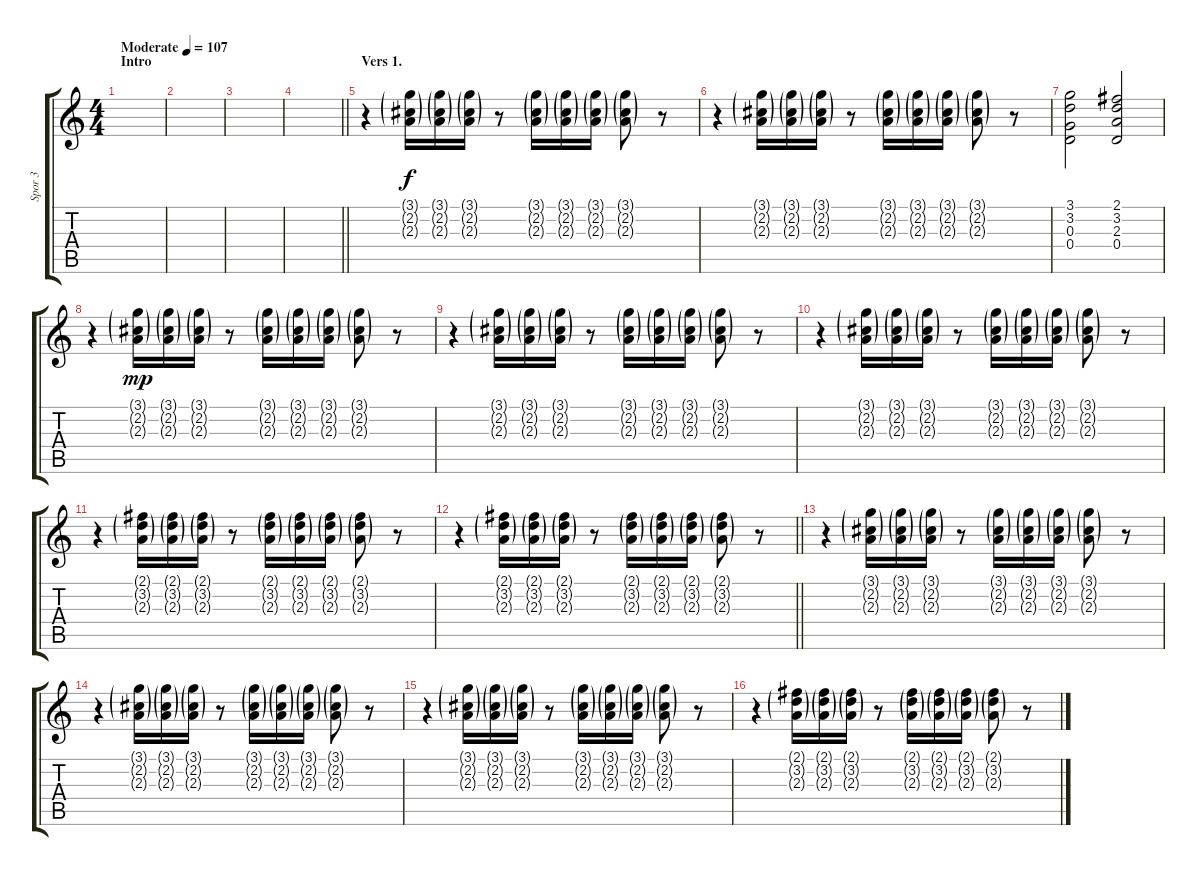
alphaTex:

\track ("Spor 3" "Spor 3") {instrument electricguitarclean}
\staff {score tabs}
\tuning (E4 B3 G3 D3 A2 E2) {hide}
\ts (4 4)
\section ("" "Intro")
\tempo (107 "Moderate")
\clef g2
\ks c
|
|
|
\barLineRight lightlight
|
\section ("" "Vers 1.")
r.4 (3.1{g} 2.2{g} 2.3{g}).16 (3.1{g} 2.2{g} 2.3{g}).16 (3.1{g} 2.2{g} 2.3{g}).16 r.8 (3.1{g} 2.2{g} 2.3{g}).16 (3.1{g} 2.2{g} 2.3{g}).16 (3.1{g} 2.2{g} 2.3{g}).16 (3.1{g} 2.2{g} 2.3{g}).8 r.8 |
r.4 (3.1{g} 2.2{g} 2.3{g}).16 (3.1{g} 2.2{g} 2.3{g}).16 (3.1{g} 2.2{g} 2.3{g}).16 r.8 (3.1{g} 2.2{g} 2.3{g}).16 (3.1{g} 2.2{g} 2.3{g}).16 (3.1{g} 2.2{g} 2.3{g}).16 (3.1{g} 2.2{g} 2.3{g}).8 r.8 |
(3.1 3.2 0.3 0.4).2{dy f} (2.1 3.2 2.3 0.4).2 |
r.4 (3.1{g} 2.2{g} 2.3{g}).16{dy mp} (3.1{g} 2.2{g} 2.3{g}).16 (3.1{g} 2.2{g} 2.3{g}).16 r.8 (3.1{g} 2.2{g} 2.3{g}).16 (3.1{g} 2.2{g} 2.3{g}).16 (3.1{g} 2.2{g} 2.3{g}).16 (3.1{g} 2.2{g} 2.3{g}).8 r.8 |
r.4 (3.1{g} 2.2{g} 2.3{g}).16 (3.1{g} 2.2{g} 2.3{g}).16 (3.1{g} 2.2{g} 2.3{g}).16 r.8 (3.1{g} 2.2{g} 2.3{g}).16 (3.1{g} 2.2{g} 2.3{g}).16 (3.1{g} 2.2{g} 2.3{g}).16 (3.1{g} 2.2{g} 2.3{g}).8 r.8 |
r.4 (3.1{g} 2.2{g} 2.3{g}).16 (3.1{g} 2.2{g} 2.3{g}).16 (3.1{g} 2.2{g} 2.3{g}).16 r.8 (3.1{g} 2.2{g} 2.3{g}).16 (3.1{g} 2.2{g} 2.3{g}).16 (3.1{g} 2.2{g} 2.3{g}).16 (3.1{g} 2.2{g} 2.3{g}).8 r.8 |
r.4 (2.1{g} 3.2{g} 2.3{g}).16 (2.1{g} 3.2{g} 2.3{g}).16 (2.1{g} 3.2{g} 2.3{g}).16 r.8 (2.1{g} 3.2{g} 2.3{g}).16 (2.1{g} 3.2{g} 2.3{g}).16 (2.1{g} 3.2{g} 2.3{g}).16 (2.1{g} 3.2{g} 2.3{g}).8 r.8 |
\barLineRight lightlight
r.4 (2.1{g} 3.2{g} 2.3{g}).16 (2.1{g} 3.2{g} 2.3{g}).16 (2.1{g} 3.2{g} 2.3{g}).16 r.8 (2.1{g} 3.2{g} 2.3{g}).16 (2.1{g} 3.2{g} 2.3{g}).16 (2.1{g} 3.2{g} 2.3{g}).16 (2.1{g} 3.2{g} 2.3{g}).8 r.8 |
r.4 (3.1{g} 2.2{g} 2.3{g}).16 (3.1{g} 2.2{g} 2.3{g}).16 (3.1{g} 2.2{g} 2.3{g}).16 r.8 (3.1{g} 2.2{g} 2.3{g}).16 (3.1{g} 2.2{g} 2.3{g}).16 (3.1{g} 2.2{g} 2.3{g}).16 (3.1{g} 2.2{g} 2.3{g}).8 r.8 |
r.4 (3.1{g} 2.2{g} 2.3{g}).16 (3.1{g} 2.2{g} 2.3{g}).16 (3.1{g} 2.2{g} 2.3{g}).16 r.8 (3.1{g} 2.2{g} 2.3{g}).16 (3.1{g} 2.2{g} 2.3{g}).16 (3.1{g} 2.2{g} 2.3{g}).16 (3.1{g} 2.2{g} 2.3{g}).8 r.8 |
r.4 (3.1{g} 2.2{g} 2.3{g}).16 (3.1{g} 2.2{g} 2.3{g}).16 (3.1{g} 2.2{g} 2.3{g}).16 r.8 (3.1{g} 2.2{g} 2.3{g}).16 (3.1{g} 2.2{g} 2.3{g}).16 (3.1{g} 2.2{g} 2.3{g}).16 (3.1{g} 2.2{g} 2.3{g}).8 r.8 |
r.4 (2.1{g} 3.2{g} 2.3{g}).16 (2.1{g} 3.2{g} 2.3{g}).16 (2.1{g} 3.2{g} 2.3{g}).16 r.8 (2.1{g} 3.2{g} 2.3{g}).16 (2.1{g} 3.2{g} 2.3{g}).16 (2.1{g} 3.2{g} 2.3{g}).16 (2.1{g} 3.2{g} 2.3{g}).8 r.8
